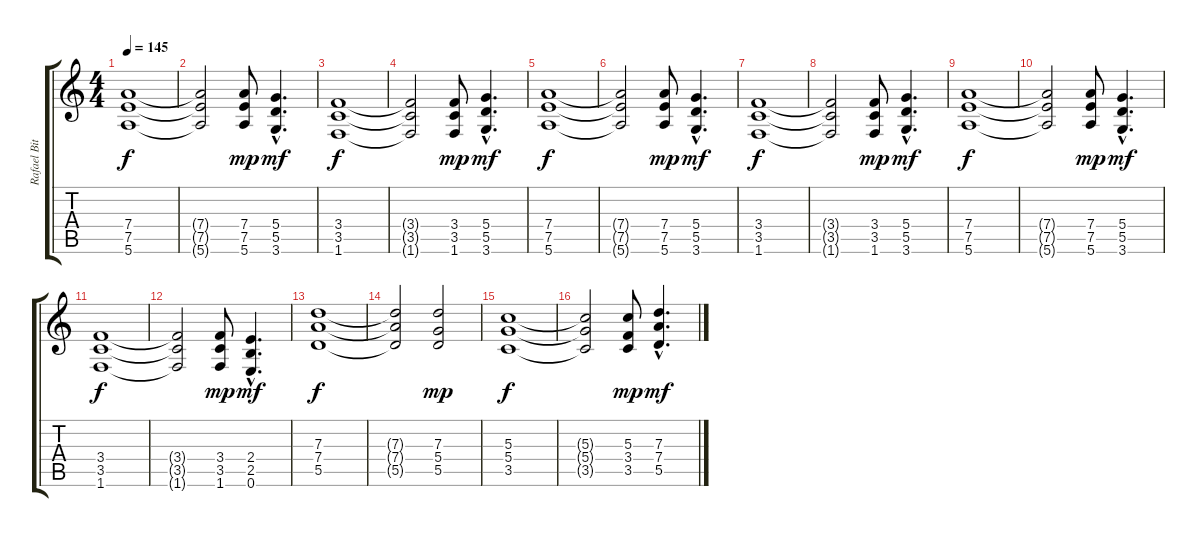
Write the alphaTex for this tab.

\track ("Rafael Bittencourt" "Rafael Bit") {instrument electricguitarclean}
\staff {score tabs}
\tuning (E4 B3 G3 D3 A2 E2) {hide}
\ts (4 4)
\tempo 145
\clef g2
\ks c
(7.4 7.5 5.6).1{dy f} |
(7.4{t} 7.5{t} 5.6{t}).2 (7.4 7.5 5.6).8{dy mp} (5.4{hac} 5.5{hac} 3.6{hac}).4{d dy mf} |
(3.4 3.5 1.6).1{dy f} |
(3.4{t} 3.5{t} 1.6{t}).2 (3.4 3.5 1.6).8{dy mp} (5.4{hac} 5.5{hac} 3.6{hac}).4{d dy mf} |
(7.4 7.5 5.6).1{dy f} |
(7.4{t} 7.5{t} 5.6{t}).2 (7.4 7.5 5.6).8{dy mp} (5.4{hac} 5.5{hac} 3.6{hac}).4{d dy mf} |
(3.4 3.5 1.6).1{dy f} |
(3.4{t} 3.5{t} 1.6{t}).2 (3.4 3.5 1.6).8{dy mp} (5.4{hac} 5.5{hac} 3.6{hac}).4{d dy mf} |
(7.4 7.5 5.6).1{dy f} |
(7.4{t} 7.5{t} 5.6{t}).2 (7.4 7.5 5.6).8{dy mp} (5.4{hac} 5.5{hac} 3.6{hac}).4{d dy mf} |
(3.4 3.5 1.6).1{dy f} |
(3.4{t} 3.5{t} 1.6{t}).2 (3.4 3.5 1.6).8{dy mp} (2.4{hac} 2.5{hac} 0.6{hac}).4{d dy mf} |
(7.3 7.4 5.5).1{dy f} |
(7.3{t} 7.4{t} 5.5{t}).2 (7.3 5.4 5.5).2{dy mp} |
(5.3 5.4 3.5).1{dy f} |
(5.3{t} 5.4{t} 3.5{t}).2 (5.3 3.4 3.5).8{dy mp} (7.3{hac} 7.4{hac} 5.5{hac}).4{d dy mf}
